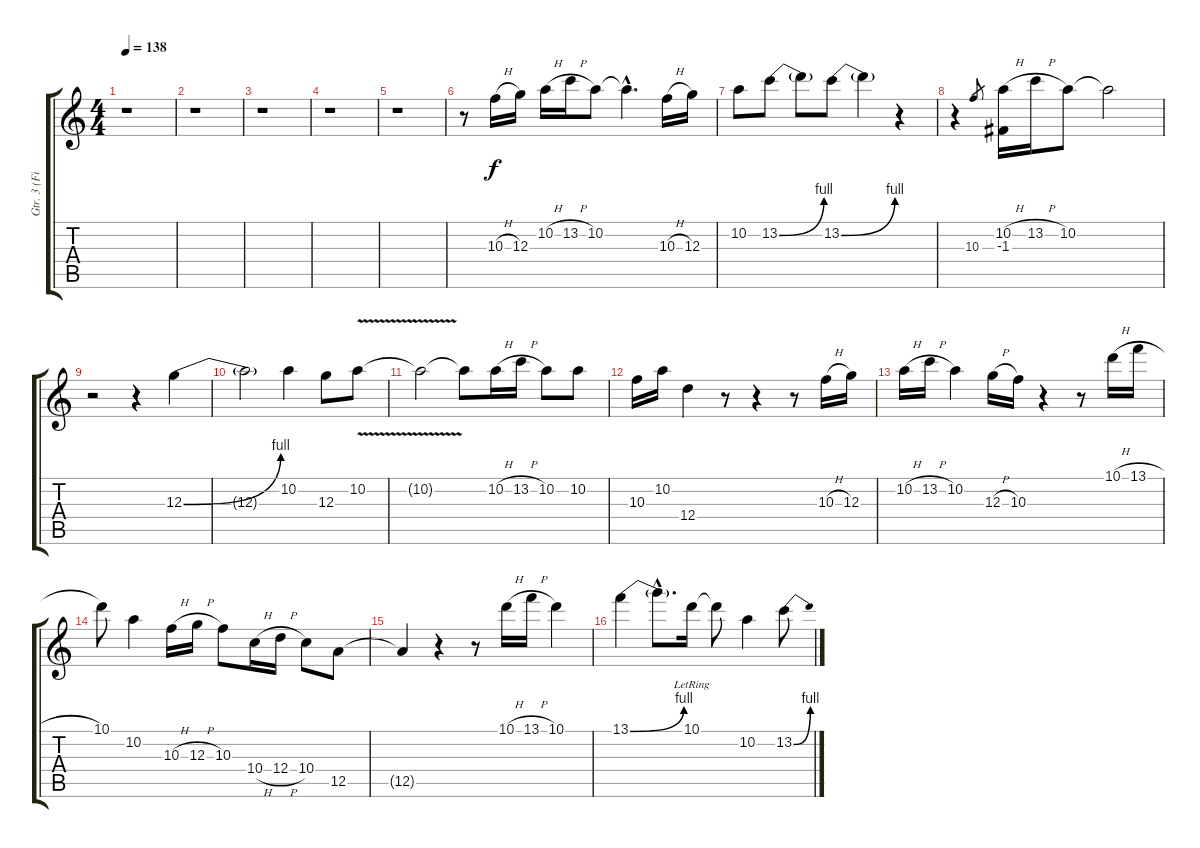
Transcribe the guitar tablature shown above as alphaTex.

\track ("Gtr. 3 (Fills)" "Gtr. 3 (Fi") {instrument electricguitarjazz}
\staff {score tabs}
\tuning (E4 B3 G3 D3 A2 E2) {hide}
\ts (4 4)
\tempo 138
\clef g2
\ks c
r.1{dy f} |
r.1 |
r.1 |
r.1 |
r.1 |
r.8 10.3{h}.16 12.3.16 10.2{h}.16 13.2{h}.16 10.2.8 10.2{hac t}.4{d} 10.3{h}.16 12.3.16 |
10.2.8 13.2{be (bend 0 0 60 4)}.8 13.2{t}.8 13.2{be (bend 0 0 60 4)}.8 13.2{t}.4 r.4 |
r.4 10.3.8{gr} (10.2{h} -1.3).16 13.2{h}.16 10.2.8 10.2{t}.2 |
r.2 r.4 12.3{be (bend 0 0 60 4)}.4 |
12.3{t}.2 10.2.4 12.3.8 10.2{v}.8 |
10.2{t}.2 10.2{t}.8 10.2{h}.16 13.2{h}.16 10.2.8 10.2.8 |
10.3.16 10.2.16 12.4.4 r.8 r.4 r.8 10.3{h}.16 12.3.16 |
10.2{h}.16 13.2{h}.16 10.2.4 12.3{h}.16 10.3.16 r.4 r.8 10.1{h}.16 13.1{h}.16 |
10.1.8 10.2.4 10.3{h}.16 12.3{h}.16 10.3.8 10.4{h}.16 12.4{h}.16 10.4.8 12.5.8 |
12.5{t}.4 r.4 r.8 10.1{h}.16 13.1{h}.16 10.1.4 |
13.1{be (bend 0 0 60 4)}.4 13.1{hac t}.8{d} 10.1{lr}.16 10.1{t}.8 10.2.4 13.2{be (bend 0 0 60 4)}.8
